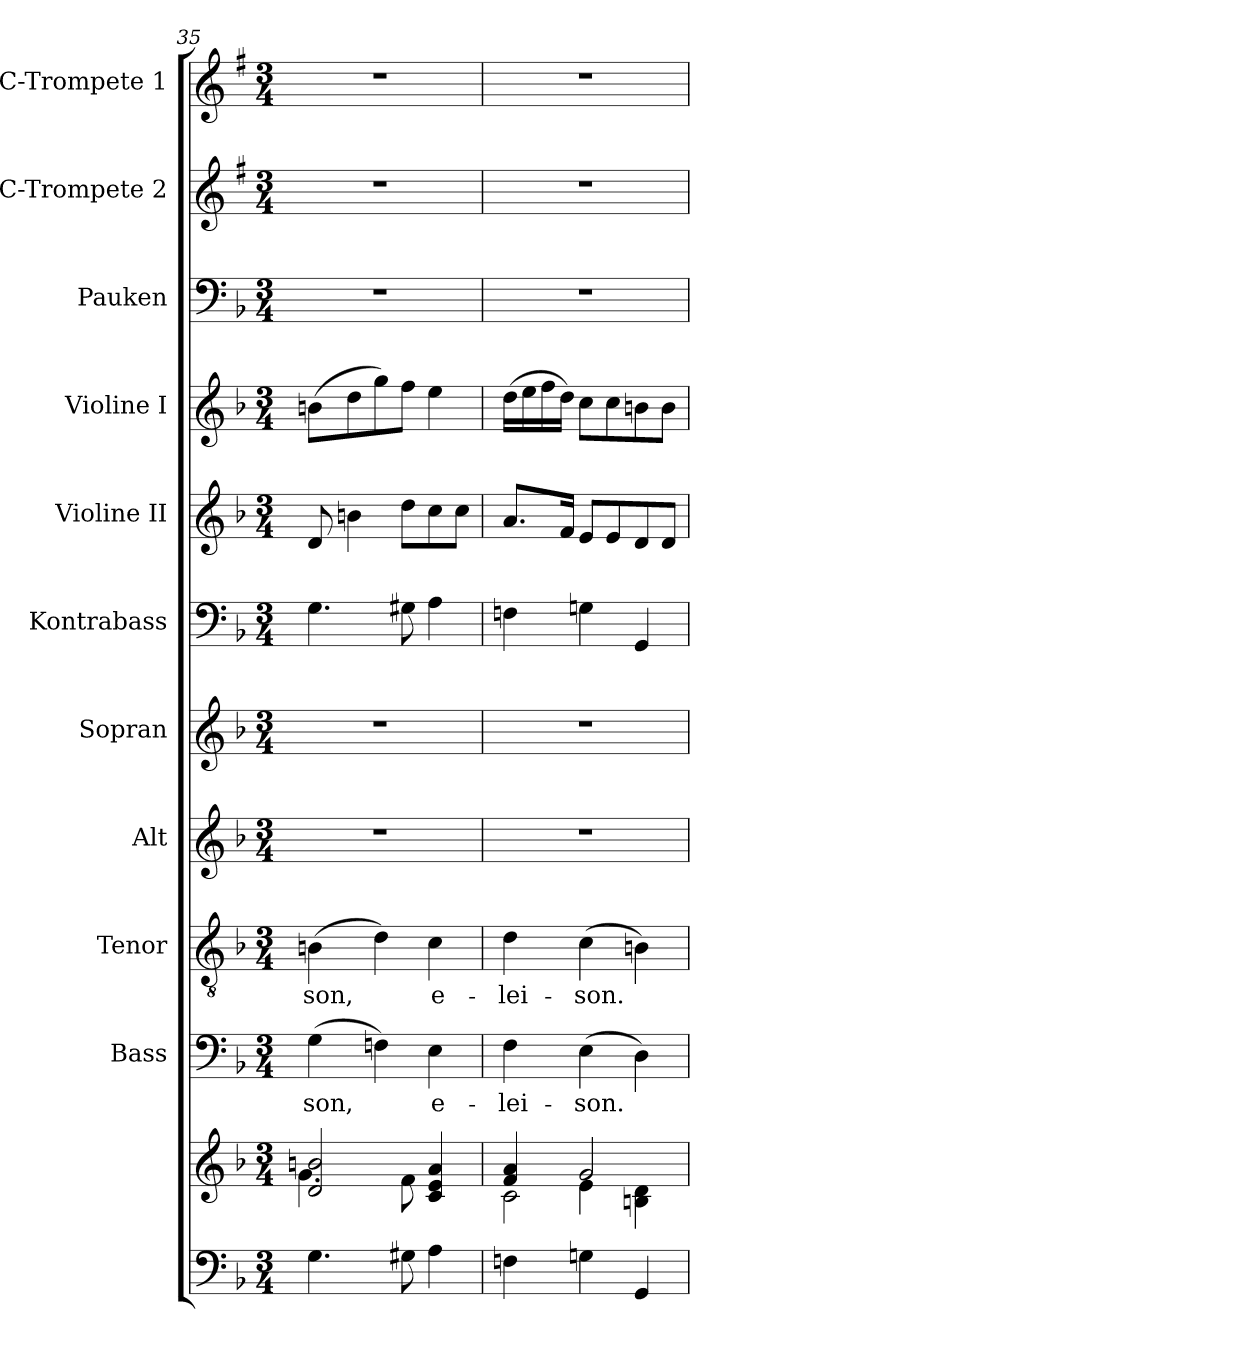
**kern	**kern	**kern	**text	**kern	**text	**kern	**kern	**kern	**kern	**kern	**kern	**kern	**kern
*part11	*part11	*part10	*part10	*part9	*part9	*part8	*part7	*part6	*part5	*part4	*part3	*part2	*part1
*staff12	*staff11	*staff10	*staff10	*staff9	*staff9	*staff8	*staff7	*staff6	*staff5	*staff4	*staff3	*staff2	*staff1
*	*	*I"Bass	*	*I"Tenor	*	*I"Alt	*I"Sopran	*I"Kontrabass	*I"Violine II	*I"Violine I	*I"Pauken	*I"C-Trompete 2	*I"C-Trompete 1
*	*	*I'B.	*	*I'T.	*	*I'A.	*I'S.	*I'Kb.	*I'Vl. II	*I'Vl. I	*I'Pk.	*I'C Trp. 2	*I'C Trp. 1
*clefF4	*clefG2	*clefF4	*	*clefGv2	*	*clefG2	*clefG2	*clefF4	*clefG2	*clefG2	*clefF4	*clefG2	*clefG2
*	*	*	*	*	*	*	*	*ITrd7c12	*	*	*	*ITrd1c2	*ITrd1c2
*k[b-]	*k[b-]	*k[b-]	*	*k[b-]	*	*k[b-]	*k[b-]	*k[b-]	*k[b-]	*k[b-]	*k[b-]	*k[b-]	*k[b-]
*F:	*F:	*F:	*	*F:	*	*F:	*F:	*F:	*F:	*F:	*F:	*F:	*F:
*M3/4	*M3/4	*M3/4	*	*M3/4	*	*M3/4	*M3/4	*M3/4	*M3/4	*M3/4	*M3/4	*M3/4	*M3/4
=35	=35	=35	=35	=35	=35	=35	=35	=35	=35	=35	=35	=35	=35
*	*^	*	*	*	*	*	*	*	*	*	*	*	*
!	!	!	!	!LO:LY:b	!	!LO:LY:b	!	!	!	!	!	!	!	!
4.G\	2d/ 2bn/	4.g\	(>4G\	-son,	(>4Bn\	-son,	2.r	2.r	4.GG\	8d/	(>8bn\L	2.r	2.r	2.r
.	.	.	.	.	.	.	.	.	.	4bn\	8dd\	.	.	.
.	.	.	4Fn\)	.	4d\)	.	.	.	.	.	8gg\)	.	.	.
8G#X\	.	8f\	.	.	.	.	.	.	8GG#X\	8dd\L	8ff\J	.	.	.
!	!	!	!	!LO:LY:b	!	!LO:LY:b	!	!	!	!	!	!	!	!
4A\	4c/ 4e/ 4a/	4ryy	4E\	e-	4c\	e-	.	.	4AA\	8cc\	4ee\	.	.	.
.	.	.	.	.	.	.	.	.	.	8cc\J	.	.	.	.
!!LO:PB:g=z
=36	=36	=36	=36	=36	=36	=36	=36	=36	=36	=36	=36	=36	=36	=36
*	*	*^	*	*	*	*	*	*	*	*	*	*	*	*
!	!	!	!	!	!LO:LY:b	!	!LO:LY:b	!	!	!	!	!	!	!	!
4Fn\	4f/ 4a/	2c\	4ryy	4F\	-lei-	4d\	-lei-	2.r	2.r	4FFn\	8.a/L	(>16dd\LL	2.r	2.r	2.r
.	.	.	.	.	.	.	.	.	.	.	.	16ee\	.	.	.
.	.	.	.	.	.	.	.	.	.	.	.	16ff\	.	.	.
.	.	.	.	.	.	.	.	.	.	.	16f/Jk	16dd\JJ)	.	.	.
!	!	!	!	!	!LO:LY:b	!	!LO:LY:b	!	!	!	!	!	!	!	!
4Gn\	2g/	.	4e\	(>4E\	-son.	(>4c\	-son.	.	.	4GGn\	8e/L	8cc\L	.	.	.
.	.	.	.	.	.	.	.	.	.	.	8e/	8cc\	.	.	.
4GG/	.	4Bn\ 4d\	4ryy	4D\)	.	4Bn\)	.	.	.	4GGG/	8d/	8bn\	.	.	.
.	.	.	.	.	.	.	.	.	.	.	8d/J	8b\J	.	.	.
*	*v	*v	*v	*	*	*	*	*	*	*	*	*	*	*	*
=	=	=	=	=	=	=	=	=	=	=	=	=	=
*-	*-	*-	*-	*-	*-	*-	*-	*-	*-	*-	*-	*-	*-
